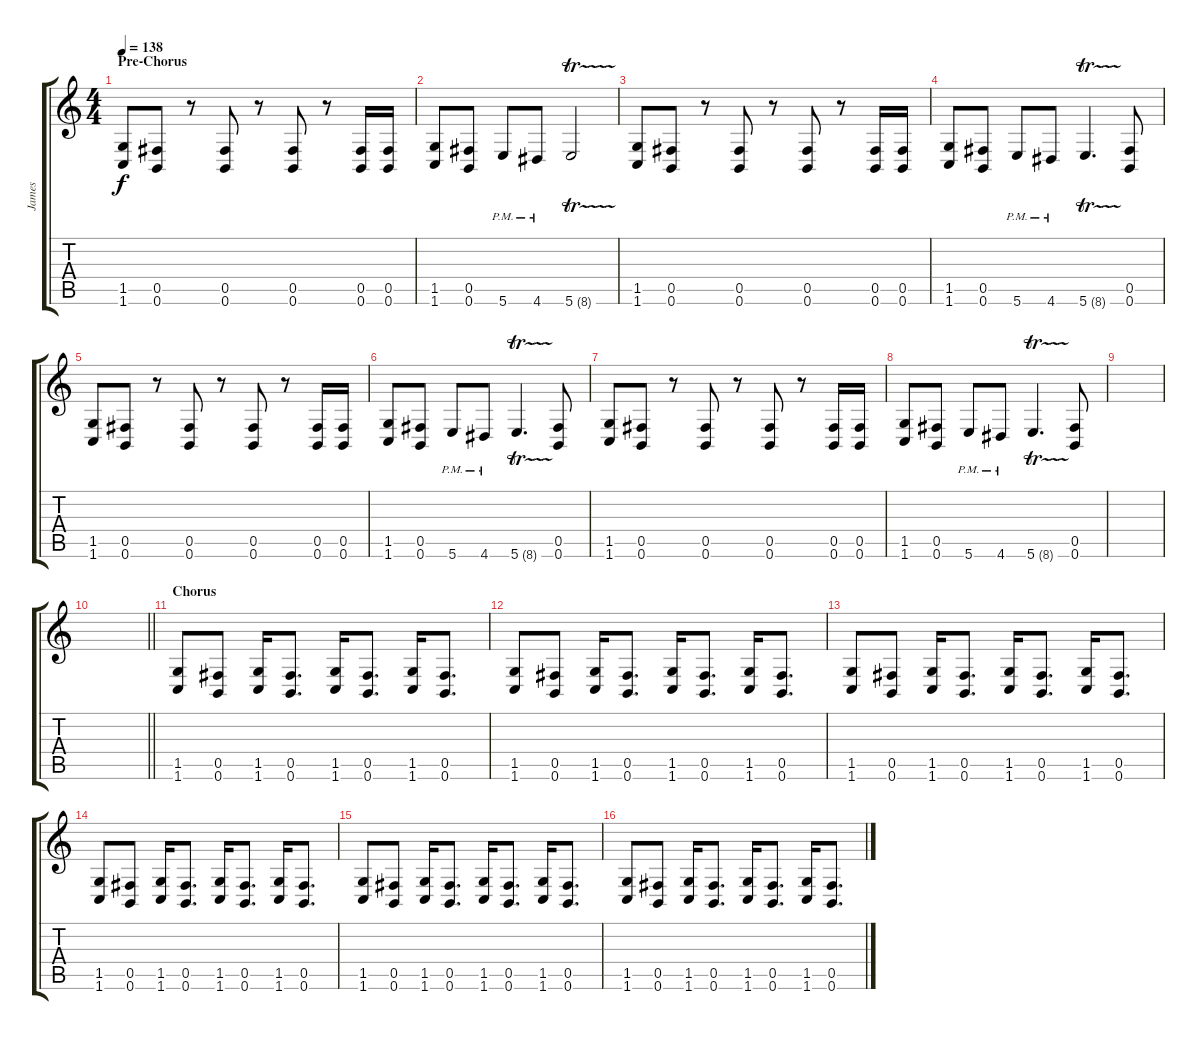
\track ("James" "James") {instrument distortionguitar}
\staff {score tabs}
\tuning (Db4 Ab3 E3 B2 Gb2 B1) {hide}
\ts (4 4)
\section ("" "Pre-Chorus")
\tempo 138
\clef g2
\ks c
(1.5 1.6).8{dy f} (0.5 0.6).8 r.8 (0.5 0.6).8 r.8 (0.5 0.6).8 r.8 (0.5 0.6).16 (0.5 0.6).16 |
(1.5 1.6).8 (0.5 0.6).8 5.6{pm}.8 4.6{pm}.8 5.6{tr (8 32)}.2 |
(1.5 1.6).8 (0.5 0.6).8 r.8 (0.5 0.6).8 r.8 (0.5 0.6).8 r.8 (0.5 0.6).16 (0.5 0.6).16 |
(1.5 1.6).8 (0.5 0.6).8 5.6{pm}.8 4.6{pm}.8 5.6{tr (8 32)}.4{d} (0.5 0.6).8 |
(1.5 1.6).8 (0.5 0.6).8 r.8 (0.5 0.6).8 r.8 (0.5 0.6).8 r.8 (0.5 0.6).16 (0.5 0.6).16 |
(1.5 1.6).8 (0.5 0.6).8 5.6{pm}.8 4.6{pm}.8 5.6{tr (8 32)}.4{d} (0.5 0.6).8 |
(1.5 1.6).8 (0.5 0.6).8 r.8 (0.5 0.6).8 r.8 (0.5 0.6).8 r.8 (0.5 0.6).16 (0.5 0.6).16 |
(1.5 1.6).8 (0.5 0.6).8 5.6{pm}.8 4.6{pm}.8 5.6{tr (8 32)}.4{d} (0.5 0.6).8 |
|
\barLineRight lightlight
|
\section ("" "Chorus")
(1.5 1.6).8 (0.5 0.6).8 (1.5 1.6).16 (0.5 0.6).8{d} (1.5 1.6).16 (0.5 0.6).8{d} (1.5 1.6).16 (0.5 0.6).8{d} |
(1.5 1.6).8 (0.5 0.6).8 (1.5 1.6).16 (0.5 0.6).8{d} (1.5 1.6).16 (0.5 0.6).8{d} (1.5 1.6).16 (0.5 0.6).8{d} |
(1.5 1.6).8 (0.5 0.6).8 (1.5 1.6).16 (0.5 0.6).8{d} (1.5 1.6).16 (0.5 0.6).8{d} (1.5 1.6).16 (0.5 0.6).8{d} |
(1.5 1.6).8 (0.5 0.6).8 (1.5 1.6).16 (0.5 0.6).8{d} (1.5 1.6).16 (0.5 0.6).8{d} (1.5 1.6).16 (0.5 0.6).8{d} |
(1.5 1.6).8 (0.5 0.6).8 (1.5 1.6).16 (0.5 0.6).8{d} (1.5 1.6).16 (0.5 0.6).8{d} (1.5 1.6).16 (0.5 0.6).8{d} |
(1.5 1.6).8 (0.5 0.6).8 (1.5 1.6).16 (0.5 0.6).8{d} (1.5 1.6).16 (0.5 0.6).8{d} (1.5 1.6).16 (0.5 0.6).8{d}
